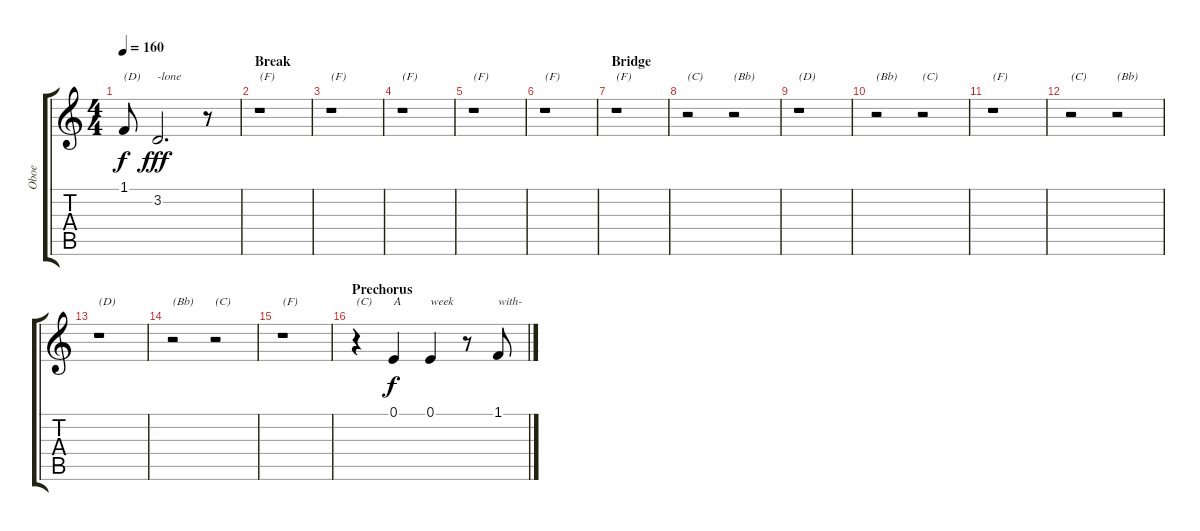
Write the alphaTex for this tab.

\track ("Oboe" "Oboe") {instrument bassoon}
\staff {score tabs}
\tuning (E4 B3 G3 D3 A2 E2) {hide}
\ts (4 4)
\tempo 160
\clef g2
\ks c
1.1{t}.8{txt "(D)" dy f} 3.2.2{d txt "-lone" dy fff} r.8 |
\section ("" "Break")
r.1{txt "(F)"} |
r.1{txt "(F)"} |
r.1{txt "(F)"} |
r.1{txt "(F)"} |
r.1{txt "(F)"} |
\section ("" "Bridge")
r.1{txt "(F)"} |
r.2{txt "(C)"} r.2{txt "(Bb)"} |
r.1{txt "(D)"} |
r.2{txt "(Bb)"} r.2{txt "(C)"} |
r.1{txt "(F)"} |
r.2{txt "(C)"} r.2{txt "(Bb)"} |
r.1{txt "(D)"} |
r.2{txt "(Bb)"} r.2{txt "(C)"} |
r.1{txt "(F)"} |
\section ("" "Prechorus")
r.4{txt "(C)"} 0.1.4{txt "A" dy f} 0.1.4{txt "week"} r.8 1.1.8{txt "with-"}
